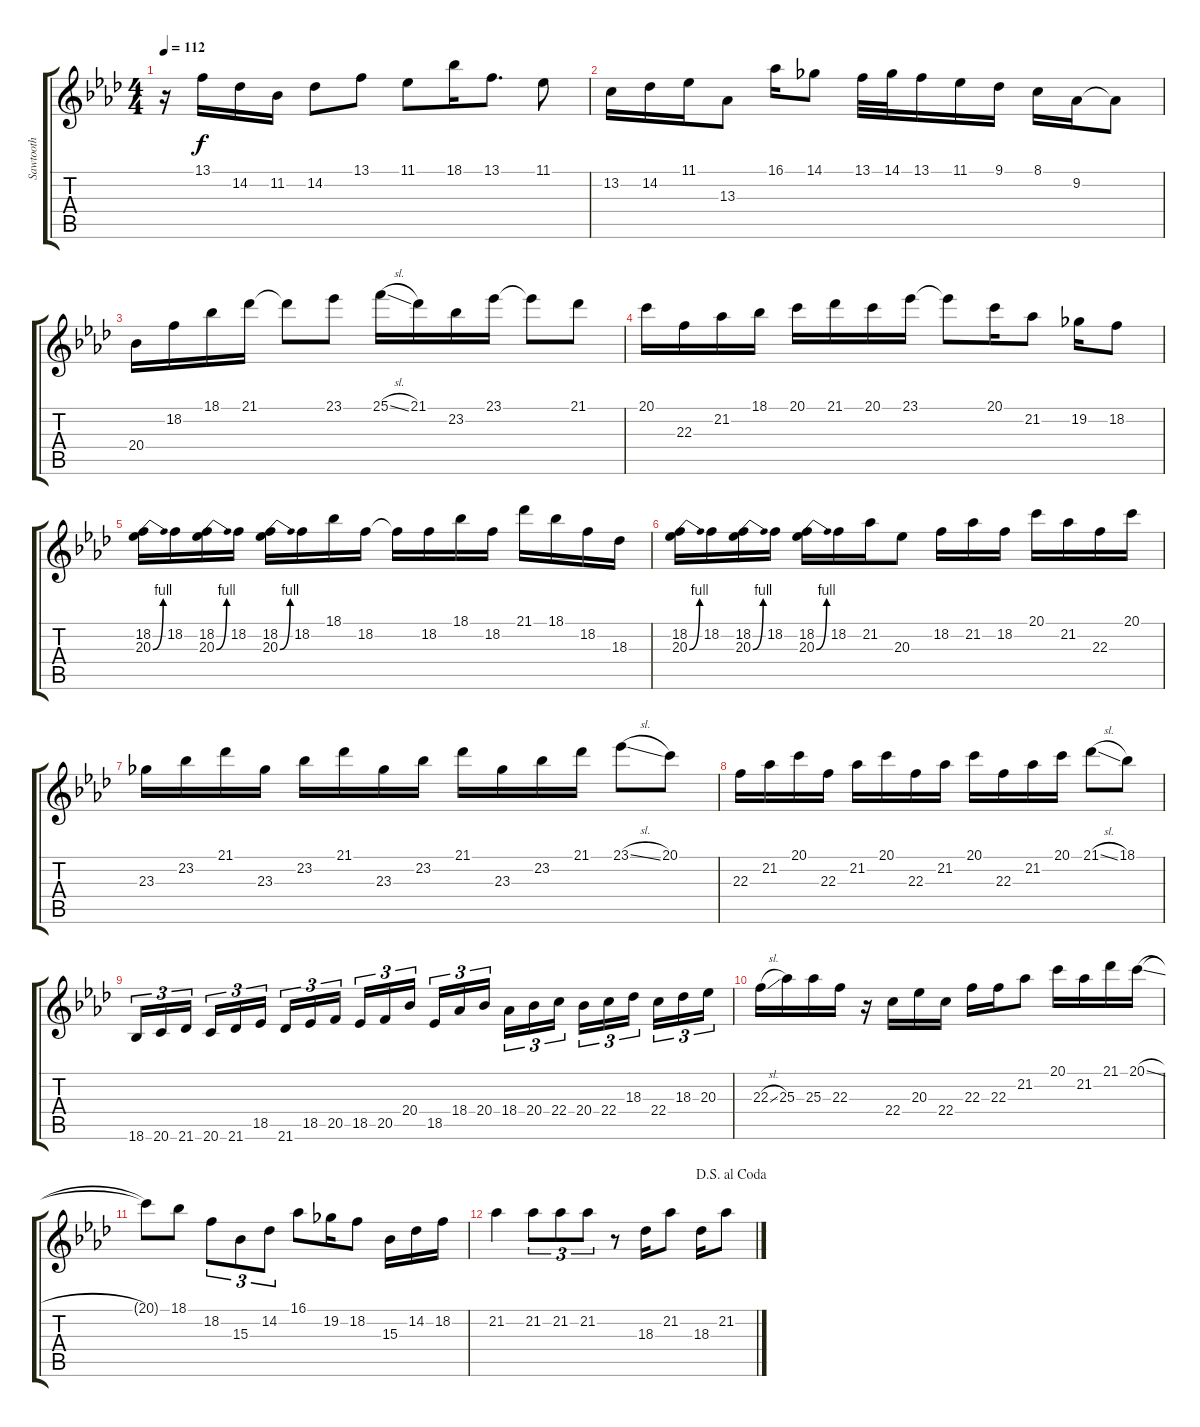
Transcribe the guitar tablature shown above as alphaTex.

\track ("Sawtooth" "Sawtooth") {instrument lead2sawtooth}
\staff {score tabs}
\tuning (E4 B3 G3 D3 A2 E2) {hide}
\ts (4 4)
\tempo 112
\clef g2
\ks ab
r.16{dy f} 13.1.16 14.2.16 11.2.16 14.2.8 13.1.8 11.1.8 18.1.16 13.1.8{d} 11.1.8 |
13.2.16 14.2.16 11.1.16 13.3.8 16.1.16 14.1.8 13.1.32 14.1.32 13.1.16 11.1.16 9.1.16 8.1.16 9.2.16 9.2{t}.8 |
20.4.16 18.2.16 18.1.16 21.1.16 21.1{t}.8 23.1.8 25.1{sl}.16 21.1.16 23.2.16 23.1.16 23.1{t}.8 21.1.8 |
20.1.16 22.3.16 21.2.16 18.1.16 20.1.16 21.1.16 20.1.16 23.1.16 23.1{t}.8 20.1.16 21.2.8 19.2.16 18.2.8 |
(18.2 20.3{be (bend 0 0 60 4)}).16 18.2.16 (18.2 20.3{be (bend 0 0 60 4)}).16 18.2.16 (18.2 20.3{be (bend 0 0 60 4)}).16 18.2.16 18.1.16 18.2.16 18.2{t}.16 18.2.16 18.1.16 18.2.16 21.1.16 18.1.16 18.2.16 18.3.16 |
(18.2 20.3{be (bend 0 0 60 4)}).16 18.2.16 (18.2 20.3{be (bend 0 0 60 4)}).16 18.2.16 (18.2 20.3{be (bend 0 0 60 4)}).16 18.2.16 21.2.16 20.3.8 18.2.16 21.2.16 18.2.16 20.1.16 21.2.16 22.3.16 20.1.16 |
23.3.16 23.2.16 21.1.16 23.3.16 23.2.16 21.1.16 23.3.16 23.2.16 21.1.16 23.3.16 23.2.16 21.1.16 23.1{sl}.8 20.1.8 |
22.3.16 21.2.16 20.1.16 22.3.16 21.2.16 20.1.16 22.3.16 21.2.16 20.1.16 22.3.16 21.2.16 20.1.16 21.1{sl}.8 18.1.8 |
18.6.16{tu (3 2)} 20.6.16{tu (3 2)} 21.6.16{tu (3 2) beam splitsecondary} 20.6.16{tu (3 2)} 21.6.16{tu (3 2)} 18.5.16{tu (3 2)} 21.6.16{tu (3 2)} 18.5.16{tu (3 2)} 20.5.16{tu (3 2) beam splitsecondary} 18.5.16{tu (3 2)} 20.5.16{tu (3 2)} 20.4.16{tu (3 2)} 18.5.16{tu (3 2)} 18.4.16{tu (3 2)} 20.4.16{tu (3 2) beam splitsecondary} 18.4.16{tu (3 2)} 20.4.16{tu (3 2)} 22.4.16{tu (3 2)} 20.4.16{tu (3 2)} 22.4.16{tu (3 2)} 18.3.16{tu (3 2) beam splitsecondary} 22.4.16{tu (3 2)} 18.3.16{tu (3 2)} 20.3.16{tu (3 2)} |
22.3{sl}.16 25.3.16 25.3.16 22.3.16 r.16 22.4.16 20.3.16 22.4.16 22.3.16 22.3.16 21.2.8 20.1.16 21.2.16 21.1.16 20.1{sl}.16 |
20.1{t}.8 18.1.8 18.2.8{tu (3 2)} 15.3.8{tu (3 2)} 14.2.8{tu (3 2)} 16.1.8 19.2.16 18.2.8 15.3.16 14.2.16 18.2.16 |
\jump dalsegnoalcoda
21.2.4 21.2.8{tu (3 2)} 21.2.8{tu (3 2)} 21.2.8{tu (3 2)} r.8 18.3.16 21.2.8 18.3.16 21.2.8
